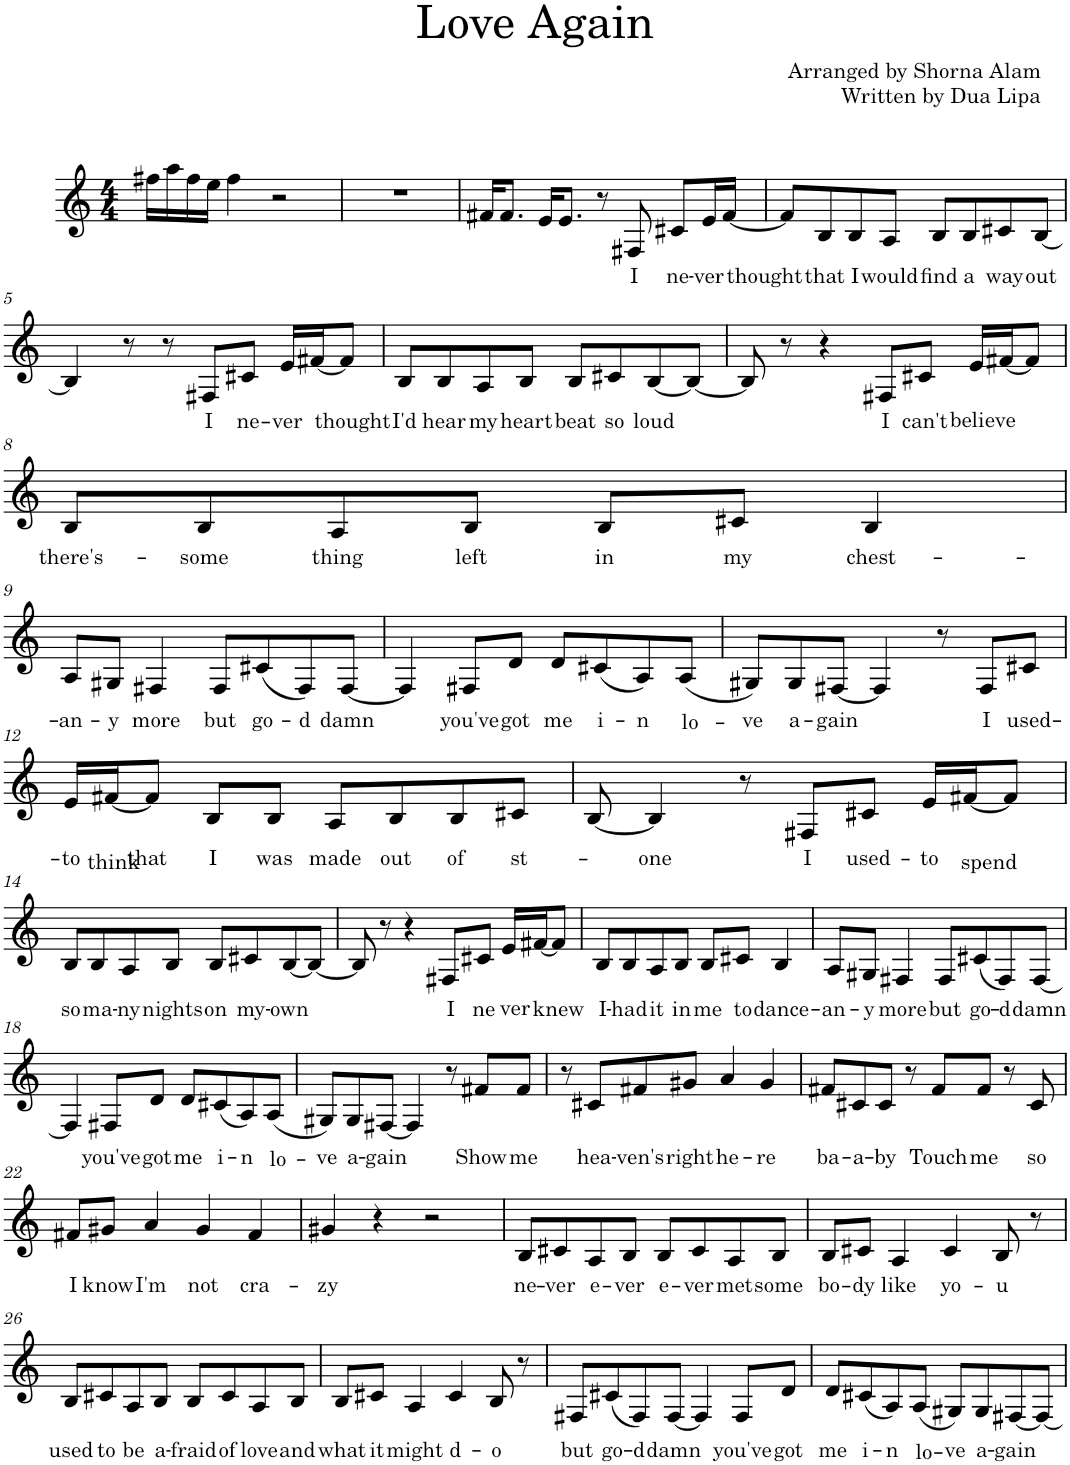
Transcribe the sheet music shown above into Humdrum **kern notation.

**kern	**text	**text
*part1	*part1	*part1
*staff1	*staff1	*staff1
*I"Piano	*	*
*I'Pno.	*	*
*clefG2	*	*
*k[]	*	*
*M4/4	*	*
=1	=1	=1
16ff#X\LL	.	.
16aa\	.	.
16ff#\	.	.
16ee\JJ	.	.
4ff#\	.	.
2r	.	.
=2	=2	=2
1r	.	.
=3	=3	=3
16f#X/KL	.	.
8.f#/J	.	.
16e/KL	.	.
8.e/J	.	.
8r	.	.
!	!LO:LY:b	!
8F#X/	I	.
!	!LO:LY:b	!
8c#X/L	ne-	.
!	!LO:LY:b	!
16e/L	-ver	.
!	!LO:LY:b	!
[16f#/JJ	thought	.
=4	=4	=4
8f#/L]	.	.
!	!LO:LY:b	!
8B/	that	.
!	!LO:LY:b	!
8B/	I	.
!	!LO:LY:b	!
8A/J	would	.
!	!LO:LY:b	!
8B/L	find	.
!	!LO:LY:b	!
8B/	a	.
!	!LO:LY:b	!
8c#X/	way	.
!	!LO:LY:b	!
[8B/J	out	.
!!LO:LB:g=z
=5	=5	=5
4B/]	.	.
8r	.	.
8r	.	.
!	!LO:LY:b	!
8F#X/L	I	.
!	!LO:LY:b	!
8c#X/J	ne-	.
!	!LO:LY:b	!
16e/LL	-ver	.
!	!LO:LY:b	!
[16f#X/J	thought	.
8f#/J]	.	.
=6	=6	=6
!	!LO:LY:b	!
8B/L	I'd	.
!	!LO:LY:b	!
8B/	hear	.
!	!LO:LY:b	!
8A/	my	.
!	!LO:LY:b	!
8B/J	heart	.
!	!LO:LY:b	!
8B/L	beat	.
!	!LO:LY:b	!
8c#X/	so	.
!	!LO:LY:b	!
[8B/	loud	.
8B/J_	.	.
=7	=7	=7
8B/]	.	.
8r	.	.
4r	.	.
!	!LO:LY:b	!
8F#X/L	I	.
!	!LO:LY:b	!
8c#X/J	can't	.
!	!LO:LY:b	!
16e/LL	believe	.
[16f#X/J	.	.
8f#/J]	.	.
!!LO:LB:g=z
=8	=8	=8
!	!LO:LY:b	!
8B/L	there's-	.
!	!LO:LY:b	!
8B/	-some	.
!	!LO:LY:b	!
8A/	thing	.
!	!LO:LY:b	!
8B/J	left	.
!	!LO:LY:b	!
8B/L	in	.
!	!LO:LY:b	!
8c#X/J	my	.
!	!LO:LY:b	!
4B/	chest-	.
!!LO:LB:g=z
=9	=9	=9
!	!LO:LY:b	!
8A/L	an-	.
!	!LO:LY:b	!
8G#X/J	y	.
!	!LO:LY:b	!
4F#X/	more	.
!	!LO:LY:b	!
8F#/L	but	.
!	!LO:LY:b	!
(8c#X/	go-	.
!	!LO:LY:b	!
8F#/)	-d	.
!	!LO:LY:b	!
[8F#/J	damn	.
=10	=10	=10
4F#/]	.	.
!	!LO:LY:b	!
8F#X/L	you've	.
!	!LO:LY:b	!
8d/J	got	.
!	!LO:LY:b	!
8d/L	me	.
!	!LO:LY:b	!
(8c#X/	i-	.
!	!LO:LY:b	!
8A/)	-n	.
!	!LO:LY:b	!
(8A/J	lo-	.
=11	=11	=11
!	!LO:LY:b	!
8G#X/L)	-ve	.
!	!LO:LY:b	!
8G#/	-a-	.
!	!LO:LY:b	!
[8F#X/J	gain	.
4F#/]	.	.
8r	.	.
!	!LO:LY:b	!
8F#/L	I	.
!	!LO:LY:b	!
8c#X/J	used-	.
!!LO:LB:g=z
=12	=12	=12
!	!LO:LY:b	!
16e/LL	-to	.
!	!LO:LY:b	!LO:LY:b
[16f#X/J	that	think
8f#/J]	.	.
!	!LO:LY:b	!
8B/L	I	.
!	!LO:LY:b	!
8B/J	was	.
!	!LO:LY:b	!
8A/L	made	.
!	!LO:LY:b	!
8B/	out	.
!	!LO:LY:b	!
8B/	of	.
!	!LO:LY:b	!
8c#X/J	st-	.
=13	=13	=13
[8B/	.	.
!	!LO:LY:b	!
4B/]	-one	.
8r	.	.
!	!LO:LY:b	!
8F#X/L	I	.
!	!LO:LY:b	!
8c#X/J	used-	.
!	!LO:LY:b	!
16e/LL	-to	.
!	!	!LO:LY:b
[16f#X/J	.	spend
8f#/J]	.	.
!!LO:LB:g=z
=14	=14	=14
!	!LO:LY:b	!
8B/L	so	.
!	!LO:LY:b	!
8B/	ma-	.
!	!LO:LY:b	!
8A/	-ny	.
!	!LO:LY:b	!
8B/J	nights	.
!	!LO:LY:b	!
8B/L	on	.
!	!LO:LY:b	!
8c#X/	my-	.
!	!LO:LY:b	!
[8B/	own	.
8B/J_	.	.
=15	=15	=15
8B/]	.	.
8r	.	.
4r	.	.
!	!LO:LY:b	!
8F#X/L	I	.
!	!LO:LY:b	!
8c#X/J	ne	.
!	!LO:LY:b	!
16e/LL	ver	.
[16f#X/J	.	.
!	!LO:LY:b	!
8f#/J]	knew	.
=16	=16	=16
!	!LO:LY:b	!
8B/L	I-	.
!	!LO:LY:b	!
8B/	-had	.
!	!LO:LY:b	!
8A/	it	.
!	!LO:LY:b	!
8B/J	in	.
!	!LO:LY:b	!
8B/L	me	.
!	!LO:LY:b	!
8c#X/J	to	.
!	!LO:LY:b	!
4B/	dance-	.
=17	=17	=17
!	!LO:LY:b	!
8A/L	an-	.
!	!LO:LY:b	!
8G#X/J	y	.
!	!LO:LY:b	!
4F#X/	more	.
!	!LO:LY:b	!
8F#/L	but	.
!	!LO:LY:b	!
(8c#X/	go-	.
!	!LO:LY:b	!
8F#/)	-d	.
!	!LO:LY:b	!
[8F#/J	damn	.
!!LO:LB:g=z
=18	=18	=18
4F#/]	.	.
!	!LO:LY:b	!
8F#X/L	you've	.
!	!LO:LY:b	!
8d/J	got	.
!	!LO:LY:b	!
8d/L	me	.
!	!LO:LY:b	!
(8c#X/	i-	.
!	!LO:LY:b	!
8A/)	-n	.
!	!LO:LY:b	!
(8A/J	lo-	.
=19	=19	=19
!	!LO:LY:b	!
8G#X/L)	-ve	.
!	!LO:LY:b	!
8G#/	-a-	.
!	!LO:LY:b	!
[8F#X/J	gain	.
4F#/]	.	.
8r	.	.
!	!LO:LY:b	!
8f#X/L	Show	.
!	!LO:LY:b	!
8f#/J	me	.
=20	=20	=20
8r	.	.
!	!LO:LY:b	!
8c#X/L	hea-	.
!	!LO:LY:b	!
8f#X/	-ven's	.
!	!LO:LY:b	!
8g#X/J	right	.
!	!LO:LY:b	!
4a/	he-	.
!	!LO:LY:b	!
4g#/	-re	.
=21	=21	=21
!	!LO:LY:b	!
8f#X/L	ba-	.
!	!LO:LY:b	!
8c#X/	a-	.
!	!LO:LY:b	!
8c#/J	-by	.
8r	.	.
!	!LO:LY:b	!
8f#/L	Touch	.
!	!LO:LY:b	!
8f#/J	me	.
8r	.	.
!	!LO:LY:b	!
8c#/	so	.
!!LO:LB:g=z
=22	=22	=22
!	!LO:LY:b	!
8f#X/L	I	.
!	!LO:LY:b	!
8g#X/J	know	.
!	!LO:LY:b	!
4a/	I'm	.
!	!LO:LY:b	!
4g#/	not	.
!	!LO:LY:b	!
4f#/	cra-	.
=23	=23	=23
!	!LO:LY:b	!
4g#X/	-zy	.
4r	.	.
2r	.	.
=24	=24	=24
!	!LO:LY:b	!
8B/L	ne-	.
!	!LO:LY:b	!
8c#X/	-ver	.
!	!LO:LY:b	!
8A/	e-	.
!	!LO:LY:b	!
8B/J	-ver	.
!	!LO:LY:b	!
8B/L	e-	.
!	!LO:LY:b	!
8c#/	-ver	.
!	!LO:LY:b	!
8A/	met	.
!	!LO:LY:b	!
8B/J	some	.
=25	=25	=25
!	!LO:LY:b	!
8B/L	bo-	.
!	!LO:LY:b	!
8c#X/J	-dy	.
!	!LO:LY:b	!
4A/	like	.
!	!LO:LY:b	!
4c#/	yo-	.
!	!LO:LY:b	!
8B/	-u	.
8r	.	.
!!LO:LB:g=z
=26	=26	=26
!	!LO:LY:b	!
8B/L	used	.
!	!LO:LY:b	!
8c#X/	to	.
!	!LO:LY:b	!
8A/	be	.
!	!LO:LY:b	!
8B/J	a-	.
!	!LO:LY:b	!
8B/L	-fraid	.
!	!LO:LY:b	!
8c#/	of	.
!	!LO:LY:b	!
8A/	love	.
!	!LO:LY:b	!
8B/J	and	.
=27	=27	=27
!	!LO:LY:b	!
8B/L	what	.
!	!LO:LY:b	!
8c#X/J	it	.
!	!LO:LY:b	!
4A/	might	.
!	!LO:LY:b	!
4c#/	d-	.
!	!LO:LY:b	!
8B/	-o	.
8r	.	.
=28	=28	=28
!	!LO:LY:b	!
8F#X/L	but	.
!	!LO:LY:b	!
(8c#X/	go-	.
!	!LO:LY:b	!
8F#/)	-d	.
!	!LO:LY:b	!
[8F#/J	damn	.
4F#/]	.	.
!	!LO:LY:b	!
8F#/L	you've	.
!	!LO:LY:b	!
8d/J	got	.
=29	=29	=29
!	!LO:LY:b	!
8d/L	me	.
!	!LO:LY:b	!
(8c#X/	i-	.
!	!LO:LY:b	!
8A/)	-n	.
!	!LO:LY:b	!
(8A/J	lo-	.
!	!LO:LY:b	!
8G#X/L)	-ve	.
!	!LO:LY:b	!
8G#/	-a-	.
!	!LO:LY:b	!
[8F#X/	gain	.
8F#/J_	.	.
=	=	=
*-	*-	*-
